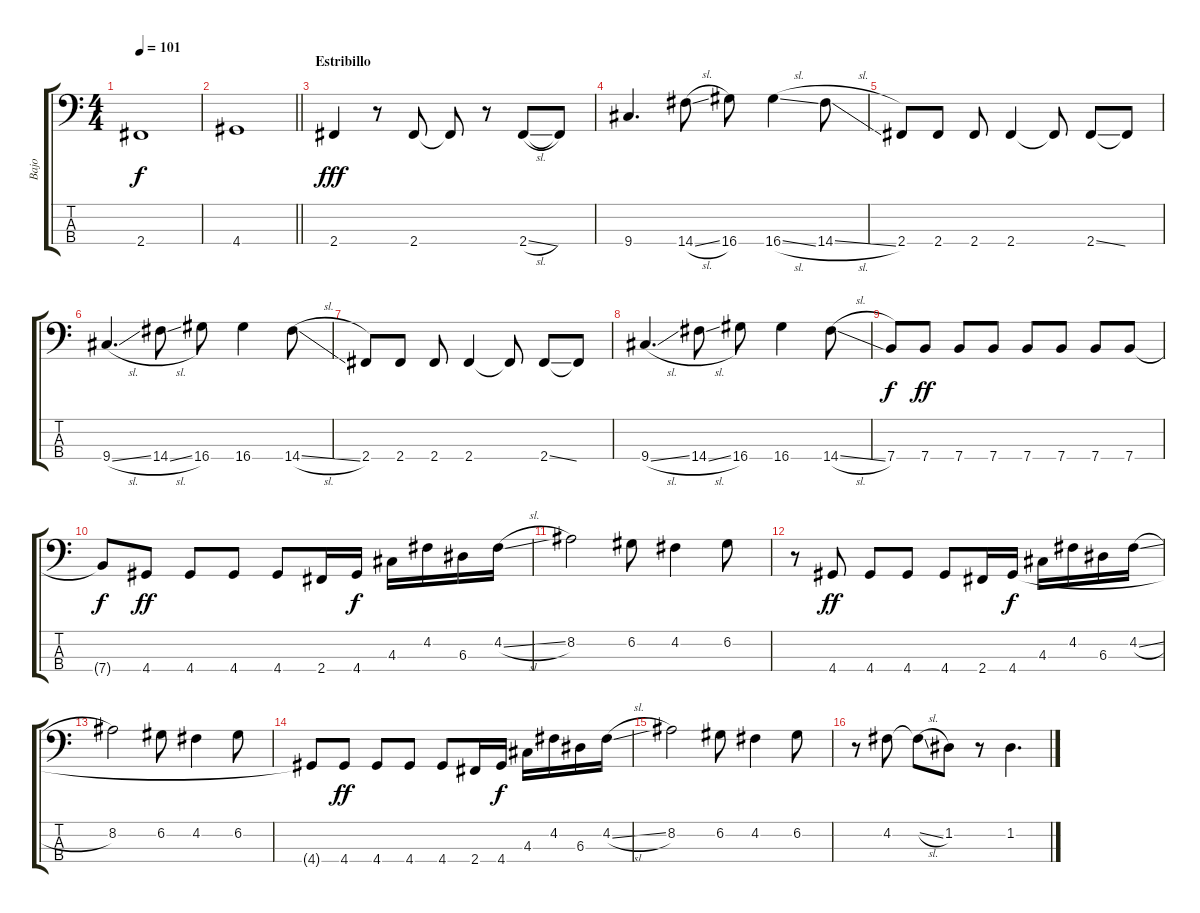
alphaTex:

\track ("Bajo" "Bajo") {instrument electricbassfinger}
\staff {score tabs}
\tuning (G2 D2 A1 E1) {hide}
\ts (4 4)
\tempo 101
\clef f4
\ks c
2.4.1{dy f} |
\barLineRight lightlight
4.4.1 |
\section ("" "Estribillo")
2.4.4{dy fff} r.8 2.4.8 2.4{t}.8 r.8 2.4{sl}.8 2.4{t}.8 |
9.4.4{d} 14.4{sl}.8 16.4.8 16.4{sl}.4 14.4{sl}.8 |
2.4.8 2.4.8 2.4.8 2.4.4 2.4{t}.8 2.4{ss}.8 2.4{t}.8 |
9.4{sl}.4{d} 14.4{sl}.8 16.4.8 16.4.4 14.4{sl}.8 |
2.4.8 2.4.8 2.4.8 2.4.4 2.4{t}.8 2.4{ss}.8 2.4{t}.8 |
9.4{sl}.4{d} 14.4{sl}.8 16.4.8 16.4.4 14.4{sl}.8 |
7.4.8{dy f} 7.4.8{dy ff} 7.4.8 7.4.8 7.4.8 7.4.8 7.4.8 7.4.8 |
7.4{t}.8{dy f} 4.4.8{dy ff} 4.4.8 4.4.8 4.4.8 2.4.16 4.4.16{dy f} 4.3.16 4.2.16 6.3.16 4.2{sl}.16 |
8.2.2 6.2.8 4.2.4 6.2.8 |
r.8 4.4.8{dy ff} 4.4.8 4.4.8 4.4.8 2.4.16 4.4.16{dy f} 4.3.16 4.2.16 6.3.16 4.2{sl}.16 |
8.2.2 6.2.8 4.2.4 6.2.8 |
4.4{t}.8 4.4.8{dy ff} 4.4.8 4.4.8 4.4.8 2.4.16 4.4.16{dy f} 4.3.16 4.2.16 6.3.16 4.2{sl}.16 |
8.2.2 6.2.8 4.2.4 6.2.8 |
r.8 4.2.8 4.2{sl t}.8 1.2.8 r.8 1.2.4{d}
